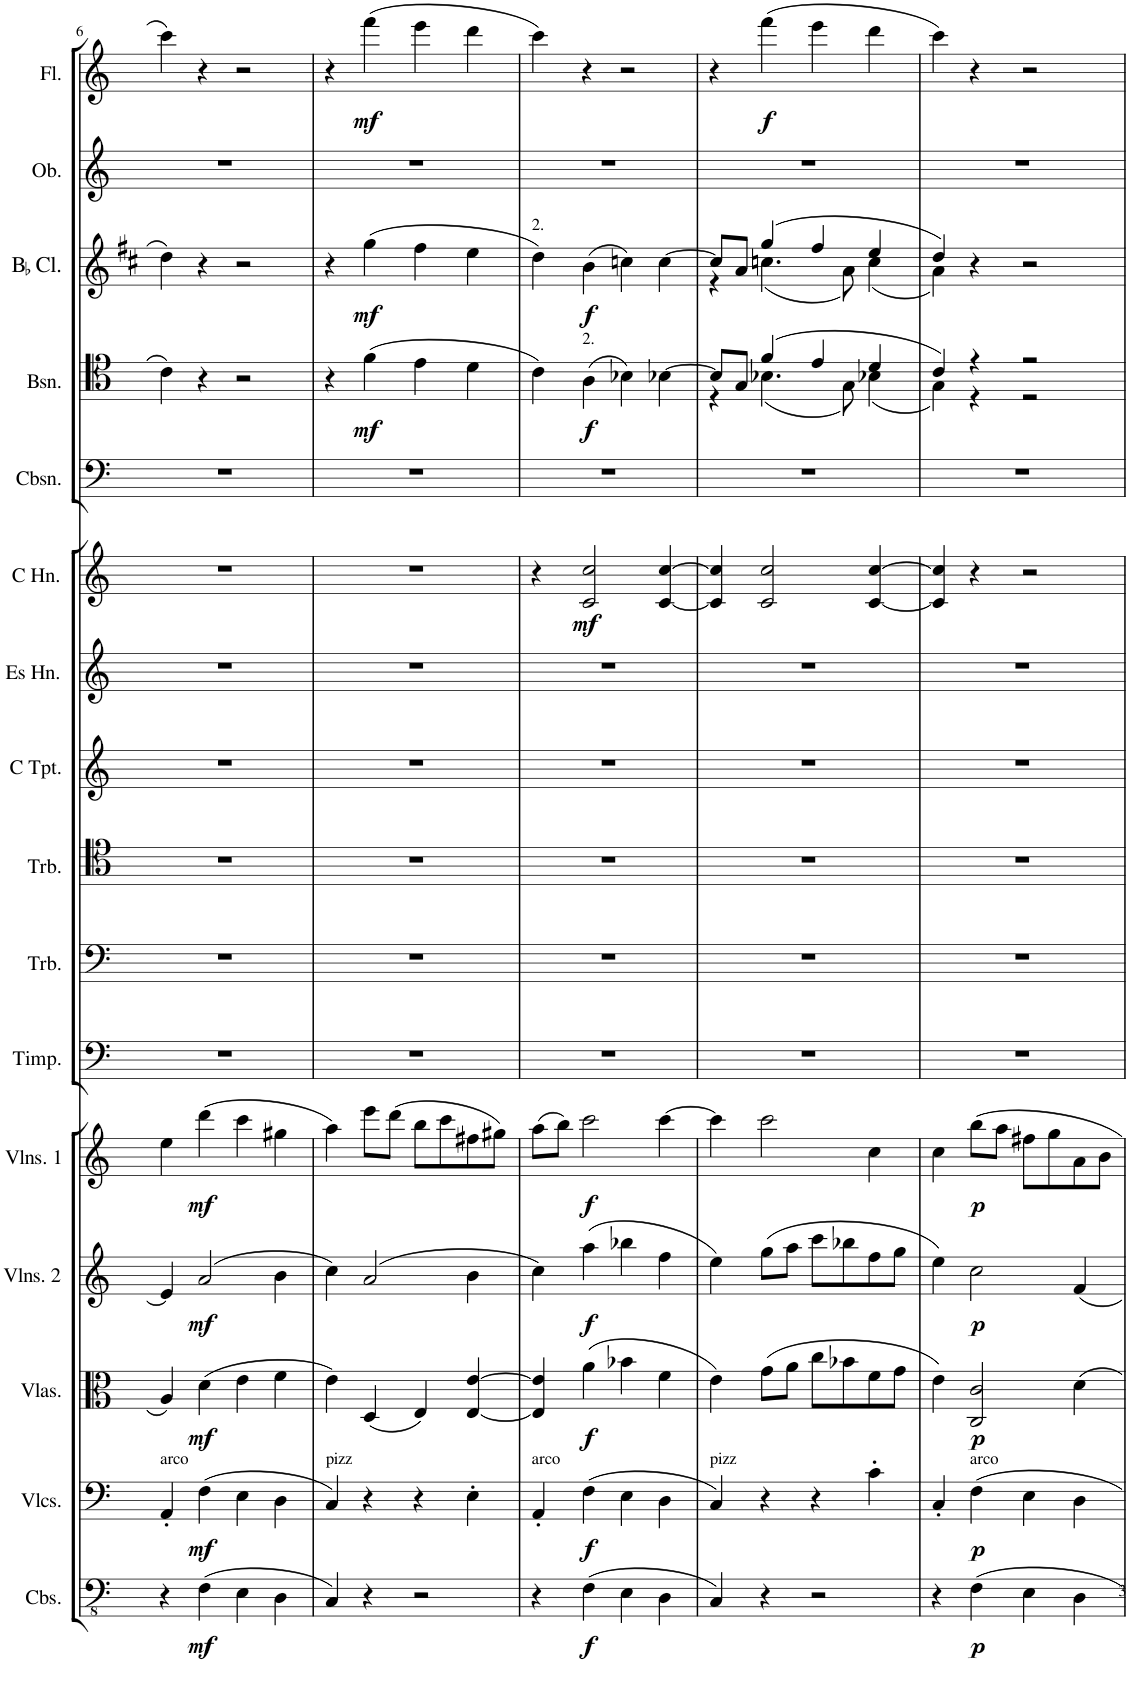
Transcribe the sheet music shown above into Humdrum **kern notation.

**kern	**dynam	**kern	**dynam	**kern	**dynam	**kern	**dynam	**kern	**dynam	**kern	**kern	**kern	**kern	**kern	**kern	**dynam	**kern	**kern	**dynam	**kern	**dynam	**kern	**kern	**dynam
*part16	*part16	*part15	*part15	*part14	*part14	*part13	*part13	*part12	*part12	*part11	*part10	*part9	*part8	*part7	*part6	*part6	*part5	*part4	*part4	*part3	*part3	*part2	*part1	*part1
*staff16	*staff16	*staff15	*staff15	*staff14	*staff14	*staff13	*staff13	*staff12	*staff12	*staff11	*staff10	*staff9	*staff8	*staff7	*staff6	*staff6	*staff5	*staff4	*staff4	*staff3	*staff3	*staff2	*staff1	*staff1
*I"Contrabasses	*	*I"Violoncellos	*	*I"Violas	*	*I"Violins 2	*	*I"Violins 1	*	*I"Timpani in C and G	*I"Trombone 3	*I"Trombone 1 2	*I"Trumpet 1 2 in C	*I"Horn 3 4  in Es	*I"Horn 1 2 in C	*	*I"Contrabassoon	*I"Bassoon 1 2	*	*I"BaccidentalFlat Clarinet 1 2	*	*I"Oboe 1 2	*I"Flute 1 2	*
*I'Cbs.	*	*I'Vlcs.	*	*I'Vlas.	*	*I'Vlns. 2	*	*I'Vlns. 1	*	*I'Timp.	*I'Trb.	*I'Trb.	*	*	*	*	*I'Cbsn.	*I'Bsn.	*	*I'BaccidentalFlat Cl.	*	*I'Ob.	*I'Fl.	*
!!LO:PB:g=z
*clefFv4	*	*clefF4	*	*clefC3	*	*clefG2	*	*clefG2	*	*clefF4	*clefF4	*clefC4	*clefG2	*clefG2	*clefG2	*	*clefF4	*clefC4	*	*clefG2	*	*clefG2	*clefG2	*
*	*	*	*	*	*	*	*	*	*	*	*	*	*	*Trd4c7	*Trd4c7	*	*Trd7c12	*	*	*Trd1c2	*	*	*	*
*k[]	*	*k[]	*	*k[]	*	*k[]	*	*k[]	*	*k[]	*k[]	*k[]	*k[]	*k[]	*k[]	*	*k[]	*k[]	*	*k[f#c#]	*	*k[]	*k[]	*
*M4/4	*	*M4/4	*	*M4/4	*	*M4/4	*	*M4/4	*	*M4/4	*M4/4	*M4/4	*M4/4	*M4/4	*M4/4	*	*M4/4	*M4/4	*	*M4/4	*	*M4/4	*M4/4	*
*met(c)	*	*met(c)	*	*met(c)	*	*met(c)	*	*met(c)	*	*met(c)	*met(c)	*met(c)	*met(c)	*met(c)	*met(c)	*	*met(c)	*met(c)	*	*met(c)	*	*met(c)	*met(c)	*
=6	=6	=6	=6	=6	=6	=6	=6	=6	=6	=6	=6	=6	=6	=6	=6	=6	=6	=6	=6	=6	=6	=6	=6	=6
!	!	!LO:TX:a:t=arco	!	!	!	!	!	!	!	!	!	!	!	!	!	!	!	!	!	!	!	!	!	!
4r	.	4AA'/	.	4A/	.	4e/]	.	4ee\	.	1r	1r	1r	1r	1r	1r	.	1r	4c\	.	4dd\	.	1r	4ccc\	.
!	!LO:DY:b	!	!LO:DY:b	!	!LO:DY:b	!	!LO:DY:b	!	!LO:DY:b	!	!	!	!	!	!	!	!	!	!	!	!	!	!	!
(4FF\	mf	(4F\	mf	(4d\	mf	(2a/	mf	(4ddd\	mf	.	.	.	.	.	.	.	.	4r	.	4r	.	.	4r	.
4EE\	.	4E\	.	4e\	.	.	.	4ccc\	.	.	.	.	.	.	.	.	.	2r	.	2r	.	.	2r	.
4DD\	.	4D\	.	4f\	.	4b\	.	4gg#X\	.	.	.	.	.	.	.	.	.	.	.	.	.	.	.	.
=7	=7	=7	=7	=7	=7	=7	=7	=7	=7	=7	=7	=7	=7	=7	=7	=7	=7	=7	=7	=7	=7	=7	=7	=7
!	!	!LO:TX:a:t=pizz	!	!	!	!	!	!	!	!	!	!	!	!	!	!	!	!	!	!	!	!	!	!
4CC/)	.	4C/)	.	4e\)	.	4cc\)	.	4aa\)	.	1r	1r	1r	1r	1r	1r	.	1r	4r	.	4r	.	1r	4r	.
!	!	!	!	!	!	!	!	!	!	!	!	!	!	!	!	!	!	!	!LO:DY:b	!	!LO:DY:b	!	!	!LO:DY:b
4r	.	4r	.	(4D/	.	(2a/	.	8eee\L	.	.	.	.	.	.	.	.	.	(4f\	mf	(4gg\	mf	.	(4fff\	mf
.	.	.	.	.	.	.	.	(8ddd\J	.	.	.	.	.	.	.	.	.	.	.	.	.	.	.	.
2r	.	4r	.	4E/)	.	.	.	8bb\L	.	.	.	.	.	.	.	.	.	4e\	.	4ff#\	.	.	4eee\	.
.	.	.	.	.	.	.	.	8ccc\	.	.	.	.	.	.	.	.	.	.	.	.	.	.	.	.
.	.	4E'\	.	[4E/ [4e/	.	4b\	.	8ff#X\	.	.	.	.	.	.	.	.	.	4d\	.	4ee\	.	.	4ddd\	.
.	.	.	.	.	.	.	.	8gg#X\J)	.	.	.	.	.	.	.	.	.	.	.	.	.	.	.	.
=8	=8	=8	=8	=8	=8	=8	=8	=8	=8	=8	=8	=8	=8	=8	=8	=8	=8	=8	=8	=8	=8	=8	=8	=8
!	!	!	!	!	!	!	!	!	!	!	!	!	!	!	!	!	!	!	!	!LO:TX:a:t=2.	!	!	!	!
!	!	!LO:TX:a:t=arco	!	!	!	!	!	!	!	!	!	!	!	!	!	!	!	!	!	!	!	!	!	!
4r	.	4AA'/	.	4E/] 4e/]	.	4cc\)	.	(8aa\L	.	1r	1r	1r	1r	1r	4r	.	1r	4c\)	.	4dd\)	.	1r	4ccc\)	.
.	.	.	.	.	.	.	.	8bb\J)	.	.	.	.	.	.	.	.	.	.	.	.	.	.	.	.
!	!	!	!	!	!	!	!	!	!	!	!	!	!	!	!	!	!	!LO:TX:a:t=2.	!	!	!	!	!	!
!	!LO:DY:b	!	!LO:DY:b	!	!LO:DY:b	!	!LO:DY:b	!	!LO:DY:b	!	!	!	!	!	!	!LO:DY:b	!	!	!LO:DY:b	!	!LO:DY:b	!	!	!
(4FF\	f	(4F\	f	(4a\	f	(4aa\	f	2ccc\	f	.	.	.	.	.	2c/ 2cc/	mf	.	(4A\	f	(4b\	f	.	4r	.
4EE\	.	4E\	.	4b-X\	.	4bb-X\	.	.	.	.	.	.	.	.	.	.	.	4B-X\)	.	4ccn\)	.	.	2r	.
4DD\	.	4D\	.	4f\	.	4ff\	.	[4ccc\	.	.	.	.	.	.	[4c/ [4cc/	.	.	[4B-X\	.	[4cc\	.	.	.	.
=9	=9	=9	=9	=9	=9	=9	=9	=9	=9	=9	=9	=9	=9	=9	=9	=9	=9	=9	=9	=9	=9	=9	=9	=9
*	*	*	*	*	*	*	*	*	*	*	*	*	*	*	*	*	*	*^	*	*^	*	*	*	*
!	!	!LO:TX:a:t=pizz	!	!	!	!	!	!	!	!	!	!	!	!	!	!	!	!	!	!	!	!	!	!	!	!
4CC/)	.	4C/)	.	4e\)	.	4ee\)	.	4ccc\]	.	1r	1r	1r	1r	1r	4c/] 4cc/]	.	1r	8B-/L]	4r	.	8cc/L]	4r	.	1r	4r	.
.	.	.	.	.	.	.	.	.	.	.	.	.	.	.	.	.	.	8G/J	.	.	8a/J	.	.	.	.	.
!	!	!	!	!	!	!	!	!	!	!	!	!	!	!	!	!	!	!	!	!	!	!	!	!	!	!LO:DY:b
4r	.	4r	.	(8g\L	.	(8gg\L	.	2ccc\	.	.	.	.	.	.	2c/ 2cc/	.	.	(4f/	(4.B-X\	.	(4gg/	(4.ccn\	.	.	(4fff\	f
.	.	.	.	8a\J	.	8aa\J	.	.	.	.	.	.	.	.	.	.	.	.	.	.	.	.	.	.	.	.
2r	.	4r	.	8cc\L	.	8ccc\L	.	.	.	.	.	.	.	.	.	.	.	4e/	.	.	4ff#/	.	.	.	4eee\	.
.	.	.	.	8b-X\	.	8bb-X\	.	.	.	.	.	.	.	.	.	.	.	.	8G\)	.	.	8a\)	.	.	.	.
.	.	4c'\	.	8f\	.	8ff\	.	4cc\	.	.	.	.	.	.	[4c/ [4cc/	.	.	4d/	(4B-X\	.	4ee/	(4cc\	.	.	4ddd\	.
.	.	.	.	8g\J	.	8gg\J	.	.	.	.	.	.	.	.	.	.	.	.	.	.	.	.	.	.	.	.
=10	=10	=10	=10	=10	=10	=10	=10	=10	=10	=10	=10	=10	=10	=10	=10	=10	=10	=10	=10	=10	=10	=10	=10	=10	=10	=10
4r	.	4C'/	.	4e\)	.	4ee\)	.	4cc\	.	1r	1r	1r	1r	1r	4c/] 4cc/]	.	1r	4c/)	4G\)	.	4dd/)	4a\)	.	1r	4ccc\)	.
!	!	!LO:TX:a:t=arco	!	!	!	!	!	!	!	!	!	!	!	!	!	!	!	!	!	!	!	!	!	!	!	!
!	!LO:DY:b	!	!LO:DY:b	!	!LO:DY:b	!	!LO:DY:b	!	!LO:DY:b	!	!	!	!	!	!	!	!	!	!	!	!	!	!	!	!	!
4FF\	p	4F\	p	2C/ 2c/	p	2cc\	p	8bb\L	p	.	.	.	.	.	4r	.	.	4r	4r	.	4r	2.ryy	.	.	4r	.
.	.	.	.	.	.	.	.	8aa\J	.	.	.	.	.	.	.	.	.	.	.	.	.	.	.	.	.	.
4EE\	.	4E\	.	.	.	.	.	8ff#X\L	.	.	.	.	.	.	2r	.	.	2r	2r	.	2r	.	.	.	2r	.
.	.	.	.	.	.	.	.	8gg\	.	.	.	.	.	.	.	.	.	.	.	.	.	.	.	.	.	.
4DD\	.	4D\	.	4d\	.	4f/	.	8a\	.	.	.	.	.	.	.	.	.	.	.	.	.	.	.	.	.	.
.	.	.	.	.	.	.	.	8b\J	.	.	.	.	.	.	.	.	.	.	.	.	.	.	.	.	.	.
*	*	*	*	*	*	*	*	*	*	*	*	*	*	*	*	*	*	*v	*v	*	*	*	*	*	*	*
*	*	*	*	*	*	*	*	*	*	*	*	*	*	*	*	*	*	*	*	*v	*v	*	*	*	*
=	=	=	=	=	=	=	=	=	=	=	=	=	=	=	=	=	=	=	=	=	=	=	=	=
*-	*-	*-	*-	*-	*-	*-	*-	*-	*-	*-	*-	*-	*-	*-	*-	*-	*-	*-	*-	*-	*-	*-	*-	*-
